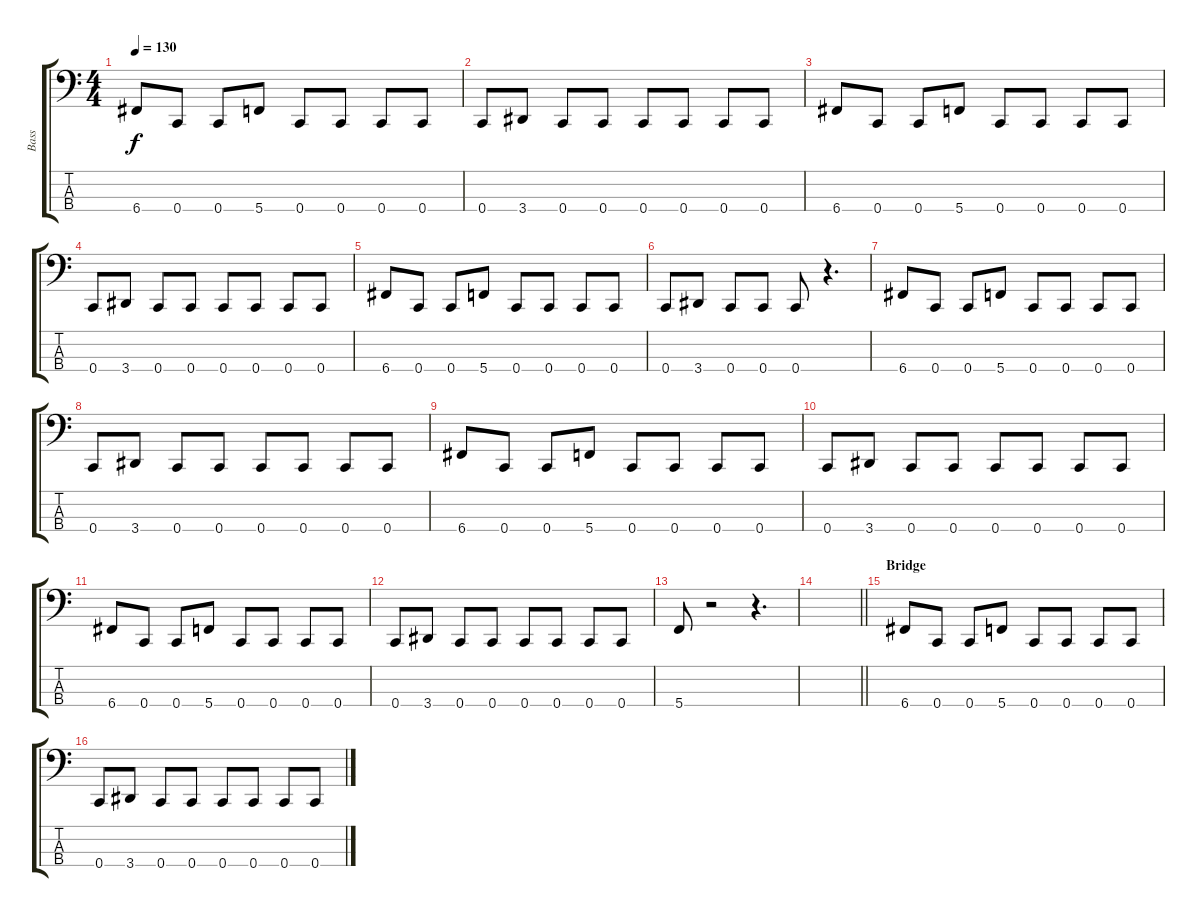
\track ("Bass" "Bass") {instrument electricbassfinger}
\staff {score tabs}
\tuning (F2 C2 G1 C1) {hide}
\ts (4 4)
\tempo 130
\clef f4
\ks c
6.4.8{dy f} 0.4.8 0.4.8 5.4.8 0.4.8 0.4.8 0.4.8 0.4.8 |
0.4.8 3.4.8 0.4.8 0.4.8 0.4.8 0.4.8 0.4.8 0.4.8 |
6.4.8 0.4.8 0.4.8 5.4.8 0.4.8 0.4.8 0.4.8 0.4.8 |
0.4.8 3.4.8 0.4.8 0.4.8 0.4.8 0.4.8 0.4.8 0.4.8 |
6.4.8 0.4.8 0.4.8 5.4.8 0.4.8 0.4.8 0.4.8 0.4.8 |
0.4.8 3.4.8 0.4.8 0.4.8 0.4.8 r.4{d} |
6.4.8 0.4.8 0.4.8 5.4.8 0.4.8 0.4.8 0.4.8 0.4.8 |
0.4.8 3.4.8 0.4.8 0.4.8 0.4.8 0.4.8 0.4.8 0.4.8 |
6.4.8 0.4.8 0.4.8 5.4.8 0.4.8 0.4.8 0.4.8 0.4.8 |
0.4.8 3.4.8 0.4.8 0.4.8 0.4.8 0.4.8 0.4.8 0.4.8 |
6.4.8 0.4.8 0.4.8 5.4.8 0.4.8 0.4.8 0.4.8 0.4.8 |
0.4.8 3.4.8 0.4.8 0.4.8 0.4.8 0.4.8 0.4.8 0.4.8 |
5.4.8 r.2 r.4{d} |
\barLineRight lightlight
|
\section ("" "Bridge")
6.4.8 0.4.8 0.4.8 5.4.8 0.4.8 0.4.8 0.4.8 0.4.8 |
0.4.8 3.4.8 0.4.8 0.4.8 0.4.8 0.4.8 0.4.8 0.4.8
